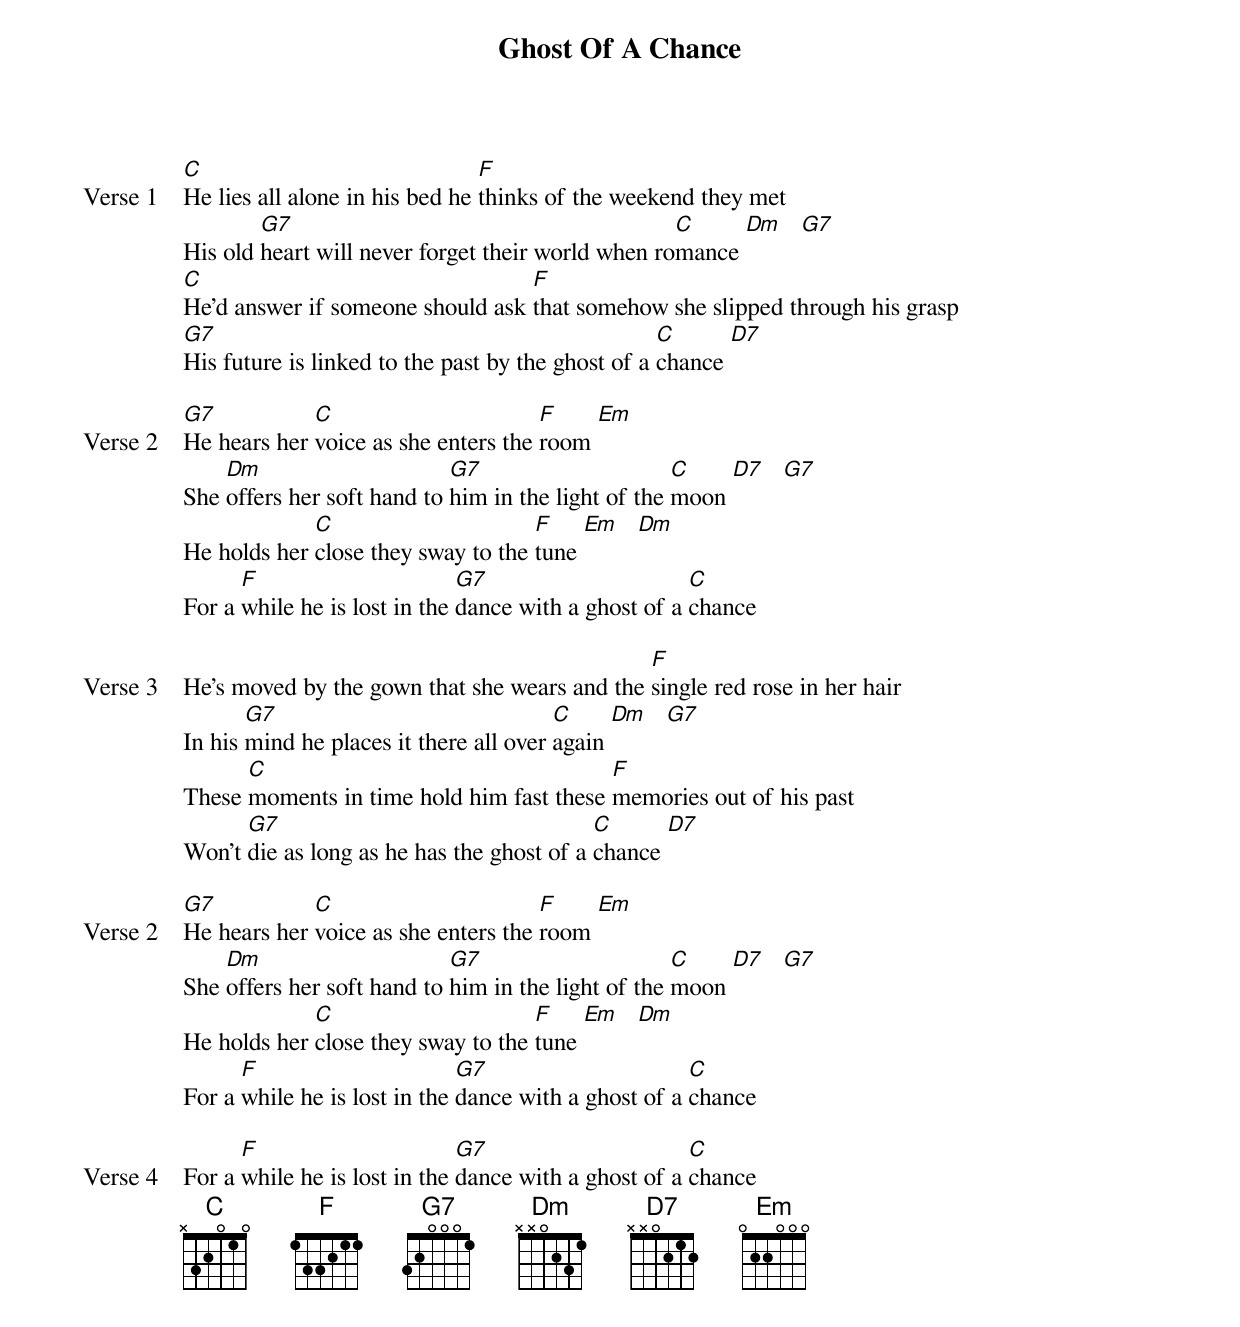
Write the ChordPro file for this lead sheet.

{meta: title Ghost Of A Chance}
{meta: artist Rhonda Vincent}
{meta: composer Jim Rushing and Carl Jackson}
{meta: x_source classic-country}
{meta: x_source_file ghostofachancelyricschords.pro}
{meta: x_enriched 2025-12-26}

{start_of_verse: Verse 1}
[C]He lies all alone in his bed he [F]thinks of the weekend they met
His old [G7]heart will never forget their world when ro[C]mance [Dm]   [G7]
[C]He'd answer if someone should ask [F]that somehow she slipped through his grasp
[G7]His future is linked to the past by the ghost of a [C]chance [D7]
{end_of_verse}

{start_of_verse: Verse 2}
[G7]He hears her [C]voice as she enters the [F]room [Em]
She [Dm]offers her soft hand to [G7]him in the light of the [C]moon [D7]   [G7]
He holds her [C]close they sway to the [F]tune [Em]   [Dm]
For a [F]while he is lost in the [G7]dance with a ghost of a [C]chance
{end_of_verse}

{start_of_verse: Verse 3}
He's moved by the gown that she wears and the [F]single red rose in her hair
In his [G7]mind he places it there all over [C]again [Dm]   [G7]
These [C]moments in time hold him fast these [F]memories out of his past
Won't [G7]die as long as he has the ghost of a [C]chance [D7]
{end_of_verse}

{start_of_verse: Verse 2}
[G7]He hears her [C]voice as she enters the [F]room [Em]
She [Dm]offers her soft hand to [G7]him in the light of the [C]moon [D7]   [G7]
He holds her [C]close they sway to the [F]tune [Em]   [Dm]
For a [F]while he is lost in the [G7]dance with a ghost of a [C]chance
{end_of_verse}

{start_of_verse: Verse 4}
For a [F]while he is lost in the [G7]dance with a ghost of a [C]chance
{end_of_verse}
